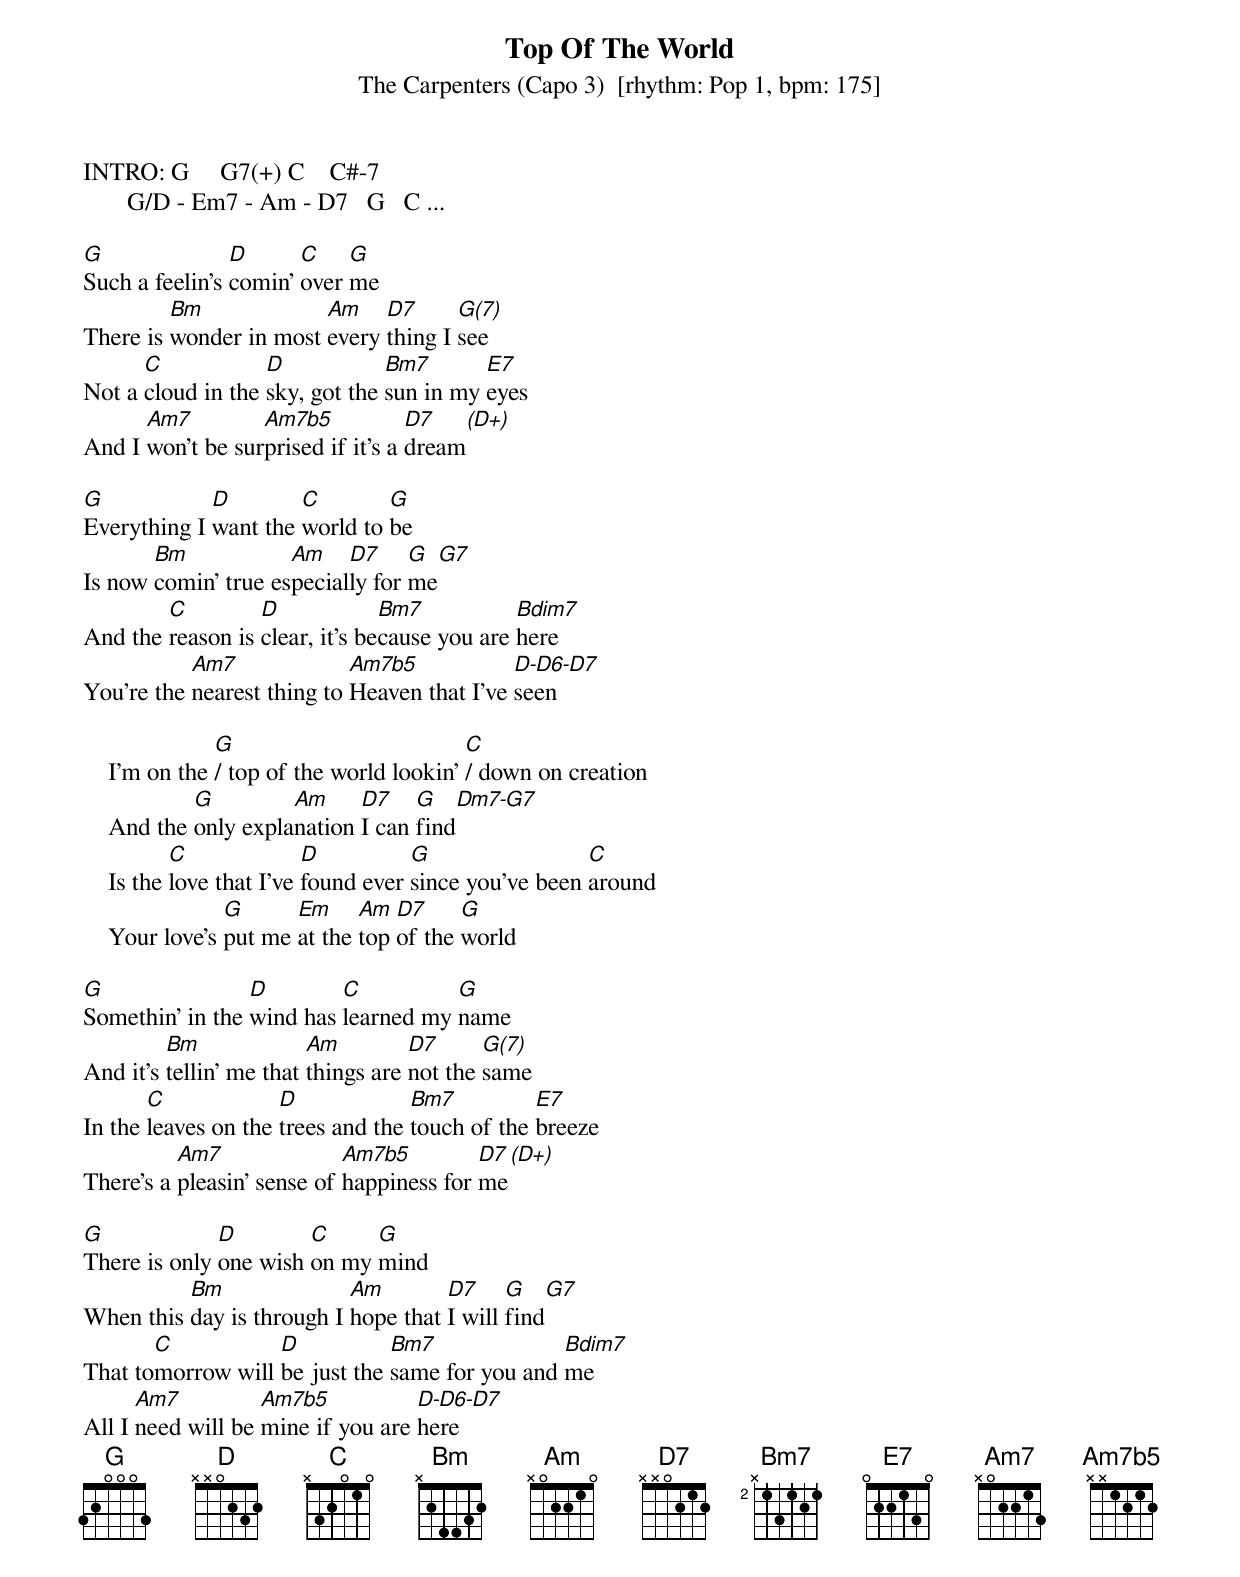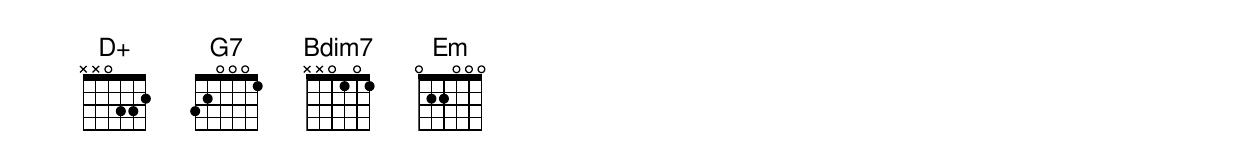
Top Of The World
The Carpenters (Capo 3)  [rhythm: Pop 1, bpm: 175]

INTRO: G     G7(+) C    C#-7
       G/D - Em7 - Am - D7   G   C ...

G               D      C    G
Such a feelin's comin' over me
         Bm             Am    D7      G(7)
There is wonder in most every thing I see
      C            D            Bm7       E7
Not a cloud in the sky, got the sun in my eyes
      Am7         Am7b5            D7       (D+)
And I won't be surprised if it's a dream

G            D        C        G
Everything I want the world to be
       Bm            Am    D7     G   G7
Is now comin' true especially for me
        C         D             Bm7           Bdim7
And the reason is clear, it's because you are here
           Am7              Am7b5            D-D6-D7
You're the nearest thing to Heaven that I've seen

               G                          C
    I'm on the / top of the world lookin' / down on creation
            G         Am     D7    G     Dm7-G7
    And the only explanation I can find
           C              D          G                 C
    Is the love that I've found ever since you've been around
                G      Em     Am  D7     G
    Your love's put me at the top of the world

G                D        C          G
Somethin' in the wind has learned my name
         Bm              Am         D7      G(7)
And it's tellin' me that things are not the same
       C             D             Bm7          E7
In the leaves on the trees and the touch of the breeze
          Am7               Am7b5         D7      (D+)
There's a pleasin' sense of happiness for me

G             D        C     G
There is only one wish on my mind
          Bm               Am        D7     G   G7
When this day is through I hope that I will find
       C           D           Bm7              Bdim7
That tomorrow will be just the same for you and me
      Am7          Am7b5           D-D6-D7
All I need will be mine if you are here
